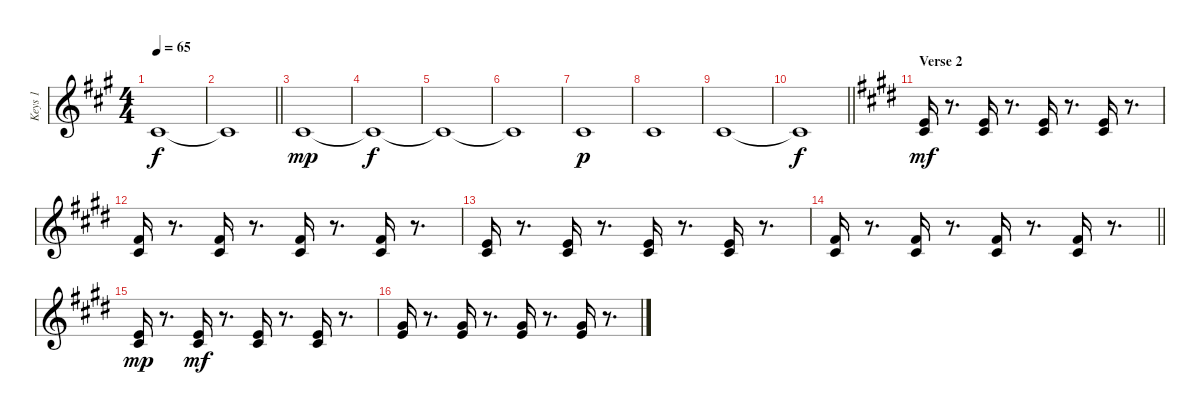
\track ("Keys 1" "Keys 1") {instrument stringensemble2 bank 121}
\staff {score}
\tuning (E4 B3 G3 D3 A2 E2) {hide}
\ts (4 4)
\tempo 65
\clef g2
\ks f#minor
11.4{t}.1{dy f} |
\barLineRight lightlight
11.4{t}.1 |
\section ("" "")
11.4.1{dy mp} |
11.4{t}.1{dy f} |
11.4{t}.1 |
11.4{t}.1 |
11.4.1{dy p} |
11.4.1 |
11.4.1 |
\barLineRight lightlight
11.4{t}.1{dy f} |
\section ("" "Verse 2")
\ks c#minor
(5.2 6.3).16{dy mf volume 13 instrument synthstrings1} r.8{d} (5.2 6.3).16 r.8{d} (5.2 6.3).16 r.8{d} (5.2 6.3).16 r.8{d} |
(7.2 6.3).16 r.8{d} (7.2 6.3).16 r.8{d} (7.2 6.3).16 r.8{d} (7.2 6.3).16 r.8{d} |
(5.2 6.3).16 r.8{d} (5.2 6.3).16 r.8{d} (5.2 6.3).16 r.8{d} (5.2 6.3).16 r.8{d} |
\barLineRight lightlight
(7.2 6.3).16 r.8{d} (7.2 6.3).16 r.8{d} (7.2 6.3).16 r.8{d} (7.2 6.3).16 r.8{d} |
\section ("" "")
(5.2 6.3).16{dy mp} r.8{d} (5.2 6.3).16{dy mf} r.8{d} (5.2 6.3).16 r.8{d} (5.2 6.3).16 r.8{d} |
(9.2 9.3).16 r.8{d} (9.2 9.3).16 r.8{d} (9.2 9.3).16 r.8{d} (9.2 9.3).16 r.8{d}
